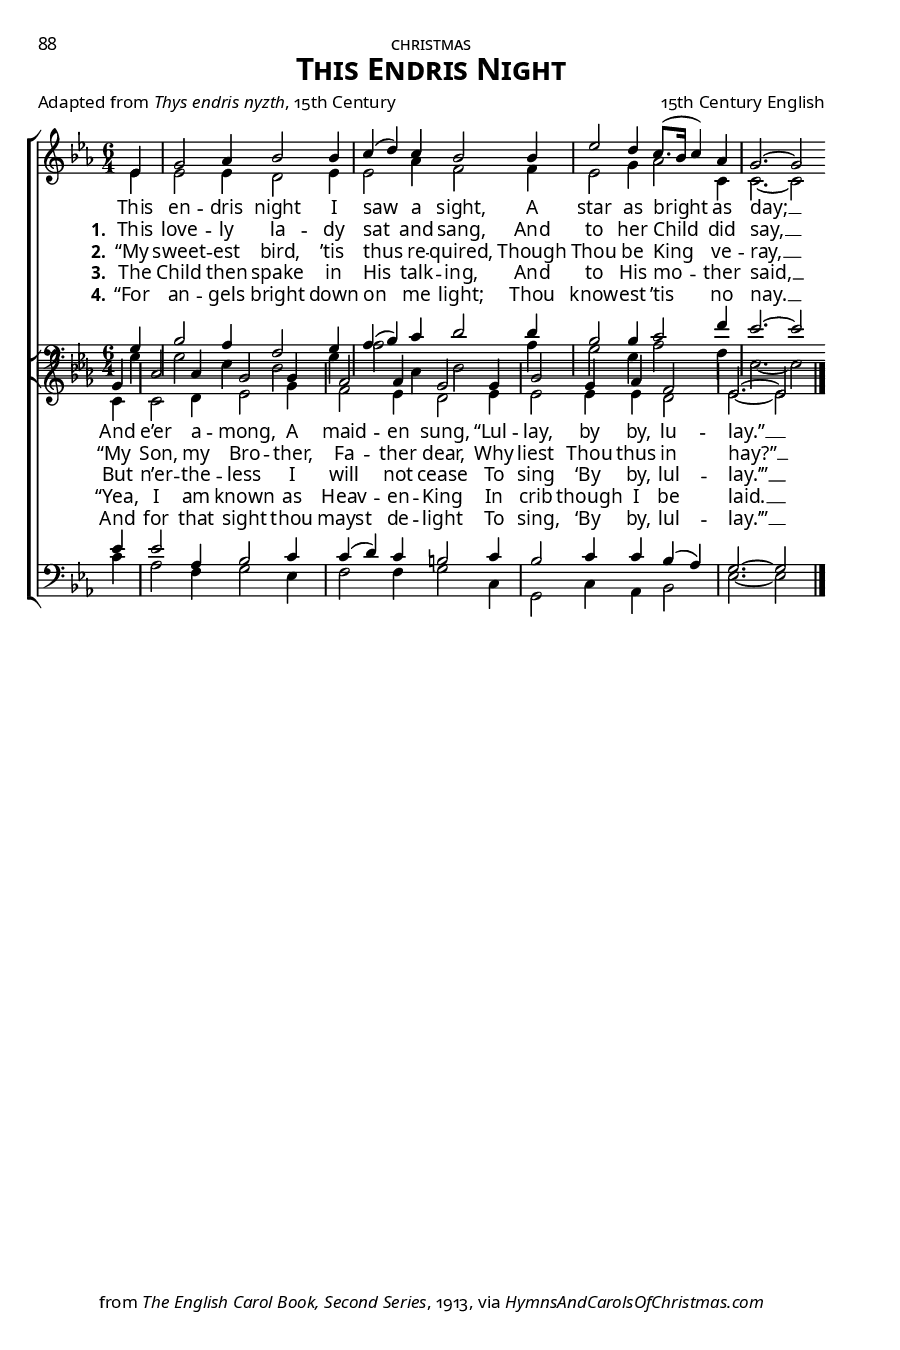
\version "2.14.2"
\include "util.ly"
\header {
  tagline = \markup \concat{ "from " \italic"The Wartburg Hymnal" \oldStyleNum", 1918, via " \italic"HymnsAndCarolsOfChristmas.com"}

    title = \markup{\override #'(font-name . "Garamond Premier Pro Semibold"){ \abs-fontsize #15 \smallCapsOldStyle"This Endris Night"}}
    composer = \markup\oldStyleNum"15th Century English"
    poet = \markup\oldStyleNum{\concat{"Adapted from " \italic"Thys endris nyzth" ", 15th Century"}}
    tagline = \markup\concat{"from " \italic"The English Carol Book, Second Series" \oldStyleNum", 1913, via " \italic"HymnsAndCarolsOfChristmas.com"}
  }
\paper {
  print-all-headers = ##f
  paper-height = 9\in
  paper-width = 6\in
  indent = 0\in
  %system-system-spacing = #'((basic-distance . 10) (padding . 0))
  score-markup-spacing =
    #'((basic-distance . 0)
       (minimum-distance . 0)
       (padding . 0)
       (stretchability . 0))
  system-system-spacing =
    #'((basic-distance . 0)
       (minimum-distance . 0)
       (padding . -5)
       (stretchability . 100))
  ragged-last-bottom = ##t
  ragged-bottom = ##f
  two-sided = ##t
  inner-margin = 0.5\in
  outer-margin = 0.25\in
  top-margin = 0.25\in
  bottom-margin = 0.25\in
  first-page-number = #088
  print-first-page-number = ##t
  headerLine = \markup{\override #'(font-name . "Garamond Premier Pro") \smallCapsOldStyle"christmas"}
  oddHeaderMarkup = \markup\fill-line{
     \override #'(font-name . "Garamond Premier Pro")\abs-fontsize #8.5
     \combine 
        \fill-line{"" \on-the-fly #print-page-number-check-first
        \oldStylePageNum""
        }
        \fill-line{\headerLine}
  }
  evenHeaderMarkup = \markup {
     \override #'(font-name . "Garamond Premier Pro")\abs-fontsize #8.5
     \combine
        \on-the-fly #print-page-number-check-first
        \oldStylePageNum""
        \fill-line{\headerLine}
  }
}
#(set-global-staff-size 15) \paper{ #(define fonts (make-pango-font-tree "GoudyOlSt BT" "Garamond Premier Pro" "Garamond Premier Pro" (/ 15 20))) }
global = {
  \key ees \major
  \time 6/4
  \override DynamicLineSpanner #'staff-padding = #0.0
  \override DynamicLineSpanner #'Y-extent = #'(0 . 0)
}

sopMusic = \relative c' {
  \partial 4 ees4 |
  g2 aes4 bes2 bes4 |
  c( d) c bes2 bes4 |
  ees2 d4 c8.[( bes16] c4) aes |
  g2.~ g2 \bar""\break g4 |
  
  c2 c4 bes2 bes4 |
  aes2 aes4 g2 g4 |
  bes2 g4 aes f2 |
  ees2.~ ees2 \bar "|."
}
sopWords = \lyricmode {
  
}

altoMusic = \relative c' {
  ees4 |
  ees2 ees4 d2 ees4 |
  ees2 aes4 f2 f4 |
  ees2 g4 aes2 c,4 |
  c2.~ c2 \bar"" c4 |
  
  c2 d4 ees2 g4 |
  f2 ees4 d2 ees4 |
  ees2 ees4 ees d2 |
  ees2.~  ees2 \bar"|."
}
altoWords = \lyricmode {
  \dropLyricsIX
  This en -- dris night I saw a sight,
  A star as bright as day; __
  And e’er a -- mong, A maid -- en sung,
  “Lul -- lay, by by, lu -- lay.” __
}
altoWordsII = \lyricmode {
  \dropLyricsIX
%\markup\italic
  \set stanza = #"1."
  This love -- ly la -- dy sat and sang,
  And to her Child did say, __
  “My Son, my Bro -- ther, Fa -- ther dear,
  Why liest Thou thus in hay?” __
}
altoWordsIII = \lyricmode {
  \dropLyricsIX
  \set stanza = #"2."
  “My sweet -- est bird, ’tis thus re -- quired,
  Though Thou be King ve -- ray, __
  But n’er -- the -- less I will not cease
  To sing ‘By by, lul -- lay.’” __
}
altoWordsIV = \lyricmode {
  \dropLyricsIX
  \set stanza = #"3."
  The Child then spake in His talk -- ing,
  And to His mo -- ther said, __
  “Yea, I am known as Heav -- en -- King
  In crib though I be laid. __
}
altoWordsV = \lyricmode {
  \dropLyricsIX
  \set stanza = #"4."
  “For an -- gels bright down on me light;
  Thou know -- est ’tis no nay. __
  And for that sight thou mayst de -- light
  To sing, ‘By by, lul -- lay.’” __
}
altoWordsVI = \lyricmode {
  \set stanza = #" 5."
  
}
tenorMusic = \relative c' {
  g4 |
  bes2 aes4 f2 g4 |
  aes( bes) c d2 d4 |
  bes2 bes4 c2 f4 |
  ees2.~ ees2 \bar"" ees4 |
  
  ees2 aes,4 bes2 c4 |
  c( d) c b2 c4 |
  bes2 c4 c bes( aes) |
  g2.~ g2 \bar"|."
}
tenorWords = \lyricmode {

}

bassMusic = \relative c {
  ees4 |
  ees2 c4 bes2 ees4 |
  aes2 aes,4 bes2 aes'4 |
  g2 ees4 aes2 f4 |
  c2.~ c2 \bar"" c'4 |
  
  aes2 f4 g2 ees4 |
  f2 f4 g2 c,4 |
  g2 c4 aes bes2 |
  ees2.~ ees2 \bar"|."
}
bassWords = \lyricmode {

}

pianoRH = \relative c' {
  
}
pianoLH = \relative c' {
  
}

\score {
  <<
   \new ChoirStaff <<
%    \new Lyrics = sopranos \with { \override VerticalAxisGroup #'nonstaff-relatedstaff-spacing = #'((basic-distance . 1)) }
    \new Staff = women <<
      \new Voice = "sopranos" { \voiceOne << \global \sopMusic >> }
      \new Voice = "altos" { \voiceTwo << \global \altoMusic >> }
    >>
    \new Lyrics \with { alignAboveContext = #"women" \override VerticalAxisGroup #'nonstaff-relatedstaff-spacing = #'((basic-distance . 1))} \lyricsto "sopranos" \sopWords
    \new Lyrics = "altosVI"  \with { alignBelowContext = #"women" } \lyricsto "sopranos" \altoWordsVI
    \new Lyrics = "altosV"  \with { alignBelowContext = #"women" } \lyricsto "sopranos" \altoWordsV
    \new Lyrics = "altosIV"  \with { alignBelowContext = #"women" } \lyricsto "sopranos" \altoWordsIV
    \new Lyrics = "altosIII"  \with { alignBelowContext = #"women" } \lyricsto "sopranos" \altoWordsIII
    \new Lyrics = "altosII"  \with { alignBelowContext = #"women" } \lyricsto "sopranos" \altoWordsII
    \new Lyrics = "altos"  \with { alignBelowContext = #"women" \override VerticalAxisGroup #'nonstaff-relatedstaff-spacing = #'((padding . -0.5)) } \lyricsto "sopranos" \altoWords
   \new Staff = men <<
      \clef bass
      \new Voice = "tenors" { \voiceOne << \global \tenorMusic >> }
      \new Voice = "basses" { \voiceTwo << \global \bassMusic >> }
    >>
    \new Lyrics \with { alignAboveContext = #"men" \override VerticalAxisGroup #'nonstaff-relatedstaff-spacing = #'((basic-distance . 1)) } \lyricsto "tenors" \tenorWords
    \new Lyrics \with { alignBelowContext = #"men" \override VerticalAxisGroup #'nonstaff-relatedstaff-spacing = #'((basic-distance . 1)) } \lyricsto "basses" \bassWords
  >>
%    \new PianoStaff << \new Staff { \new Voice { \pianoRH } } \new Staff { \clef "bass" \pianoLH } >>
  >>
  \layout {
    \context {
      \Score
      %\override SpacingSpanner #'base-shortest-duration = #(ly:make-moment 1 8)
      %\override SpacingSpanner #'common-shortest-duration = #(ly:make-moment 1 4)
    }
    \context {
      % Remove all empty staves
      % \Staff \RemoveEmptyStaves \override VerticalAxisGroup #'remove-first = ##t
    }
    \context {
      \Lyrics
      \override LyricText #'X-offset = #center-on-word
    }
  }
  
  \midi {
    \tempo 4 = 150
    \set Staff.midiInstrument = "flute"
  
    \context {
      \Voice
      \remove "Dynamic_performer"
    }
  }
}
